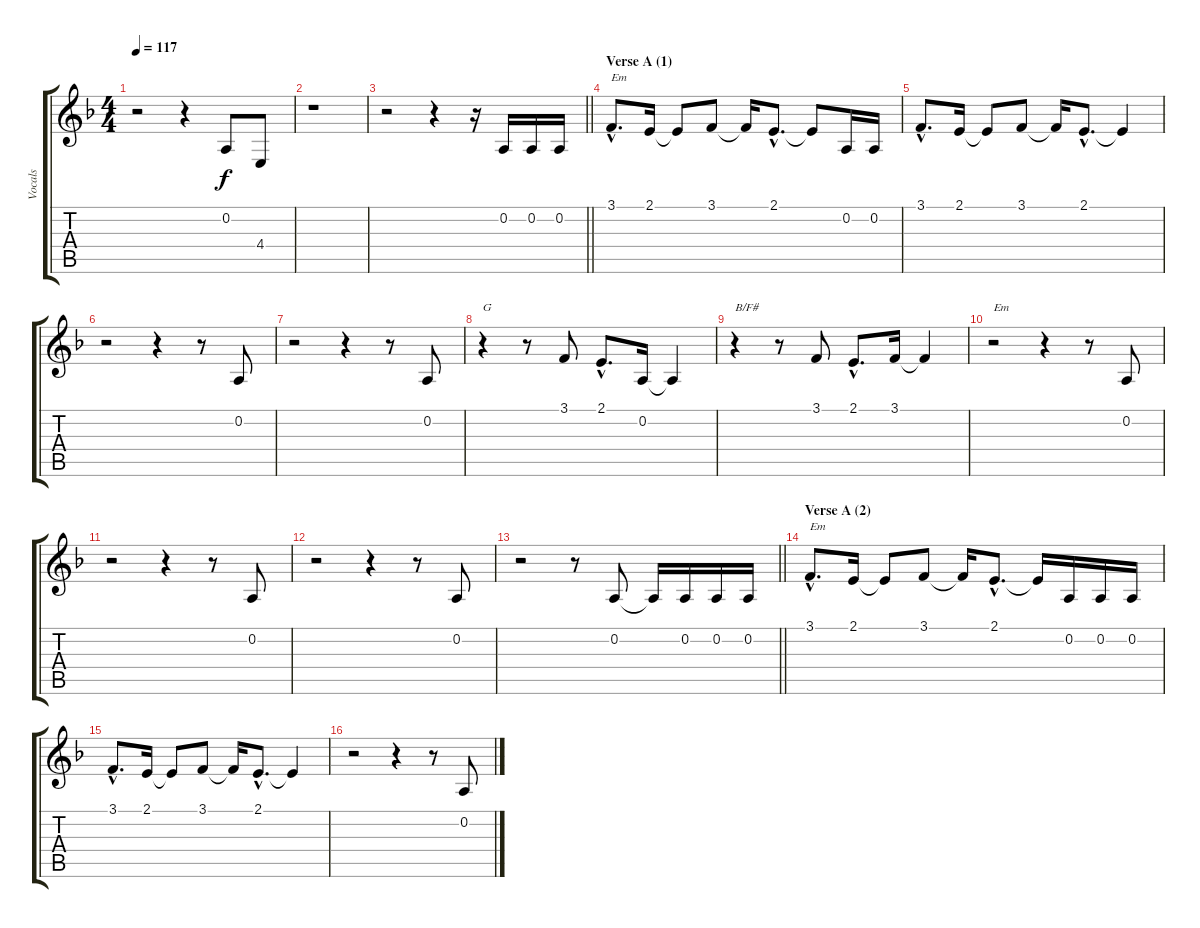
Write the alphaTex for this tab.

\track ("Vocals" "Vocals") {instrument sopranosax}
\staff {score tabs}
\tuning (D4 A3 F3 C3 G2 D2) {hide}
\ts (4 4)
\tempo 117
\clef g2
\ks dminor
r.2{dy f} r.4 0.2.8 4.4.8 |
r.1 |
\barLineRight lightlight
r.2 r.4 r.16 0.2.16 0.2.16 0.2.16 |
\section ("" "Verse A (1)")
3.1{hac}.8{d txt "Em"} 2.1.16 2.1{t}.8 3.1.8 3.1{t}.16 2.1{hac}.8{d} 2.1{t}.8 0.2.16 0.2.16 |
3.1{hac}.8{d} 2.1.16 2.1{t}.8 3.1.8 3.1{t}.16 2.1{hac}.8{d} 2.1{t}.4 |
r.2 r.4 r.8 0.2.8 |
r.2 r.4 r.8 0.2.8 |
r.4{txt "G"} r.8 3.1.8 2.1{hac}.8{d} 0.2.16 0.2{t}.4 |
r.4{txt "B/F#"} r.8 3.1.8 2.1{hac}.8{d} 3.1.16 3.1{t}.4 |
r.2{txt "Em"} r.4 r.8 0.2.8 |
r.2 r.4 r.8 0.2.8 |
r.2 r.4 r.8 0.2.8 |
\barLineRight lightlight
r.2 r.8 0.2.8 0.2{t}.16 0.2.16 0.2.16 0.2.16 |
\section ("" "Verse A (2)")
3.1{hac}.8{d txt "Em"} 2.1.16 2.1{t}.8 3.1.8 3.1{t}.16 2.1{hac}.8{d} 2.1{t}.16 0.2.16 0.2.16 0.2.16 |
3.1{hac}.8{d} 2.1.16 2.1{t}.8 3.1.8 3.1{t}.16 2.1{hac}.8{d} 2.1{t}.4 |
r.2 r.4 r.8 0.2.8
